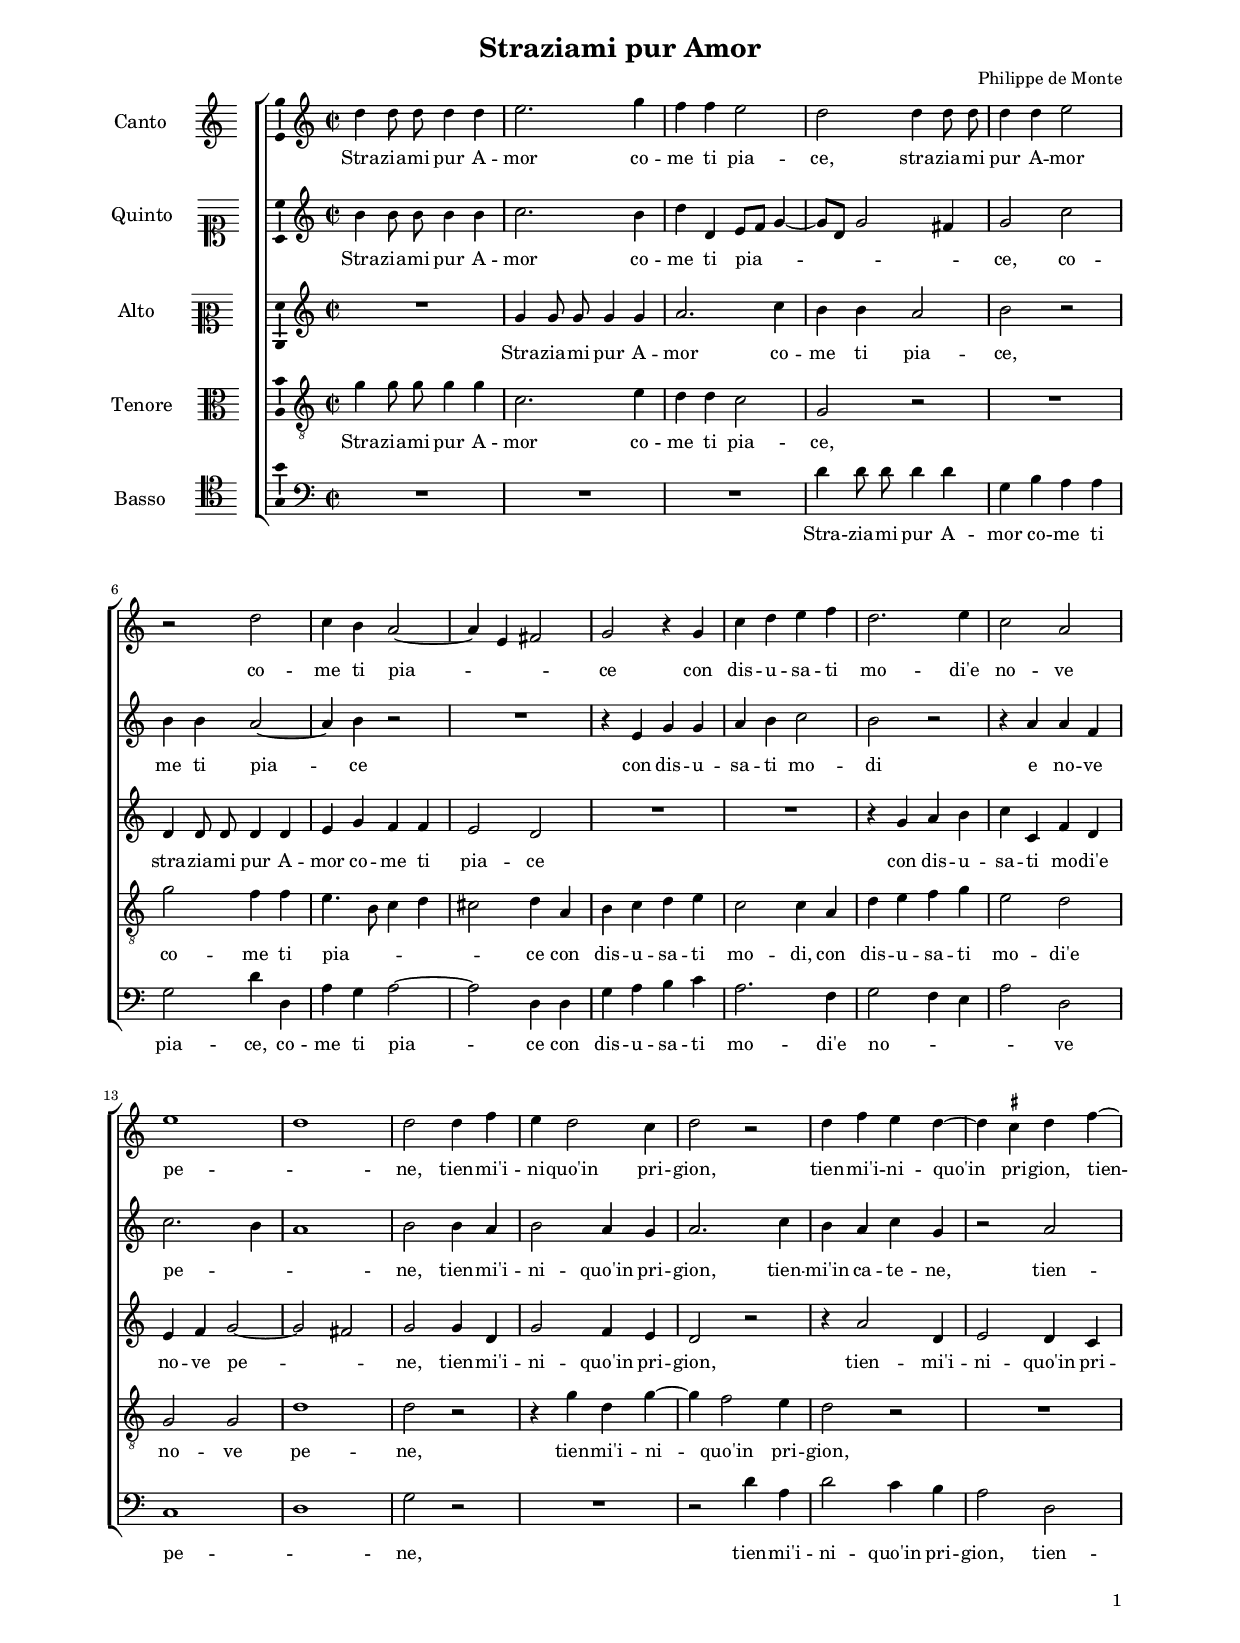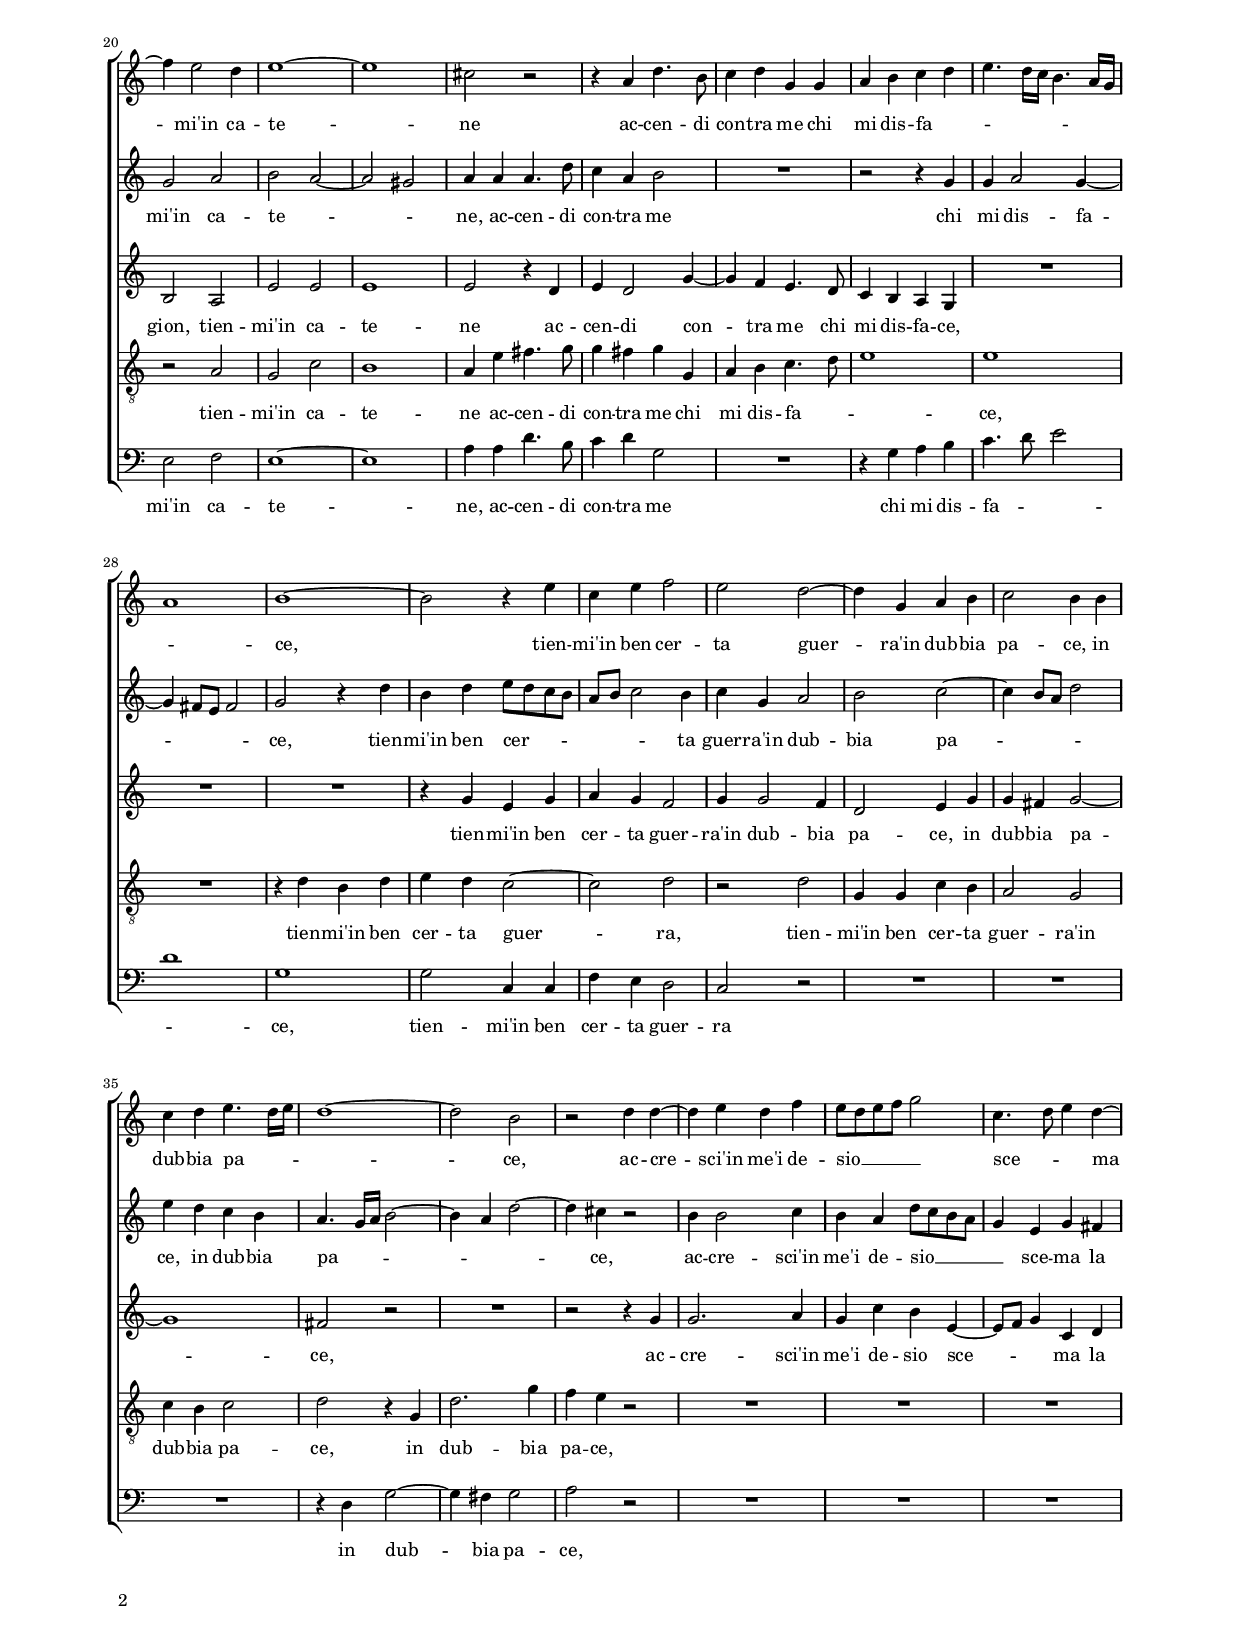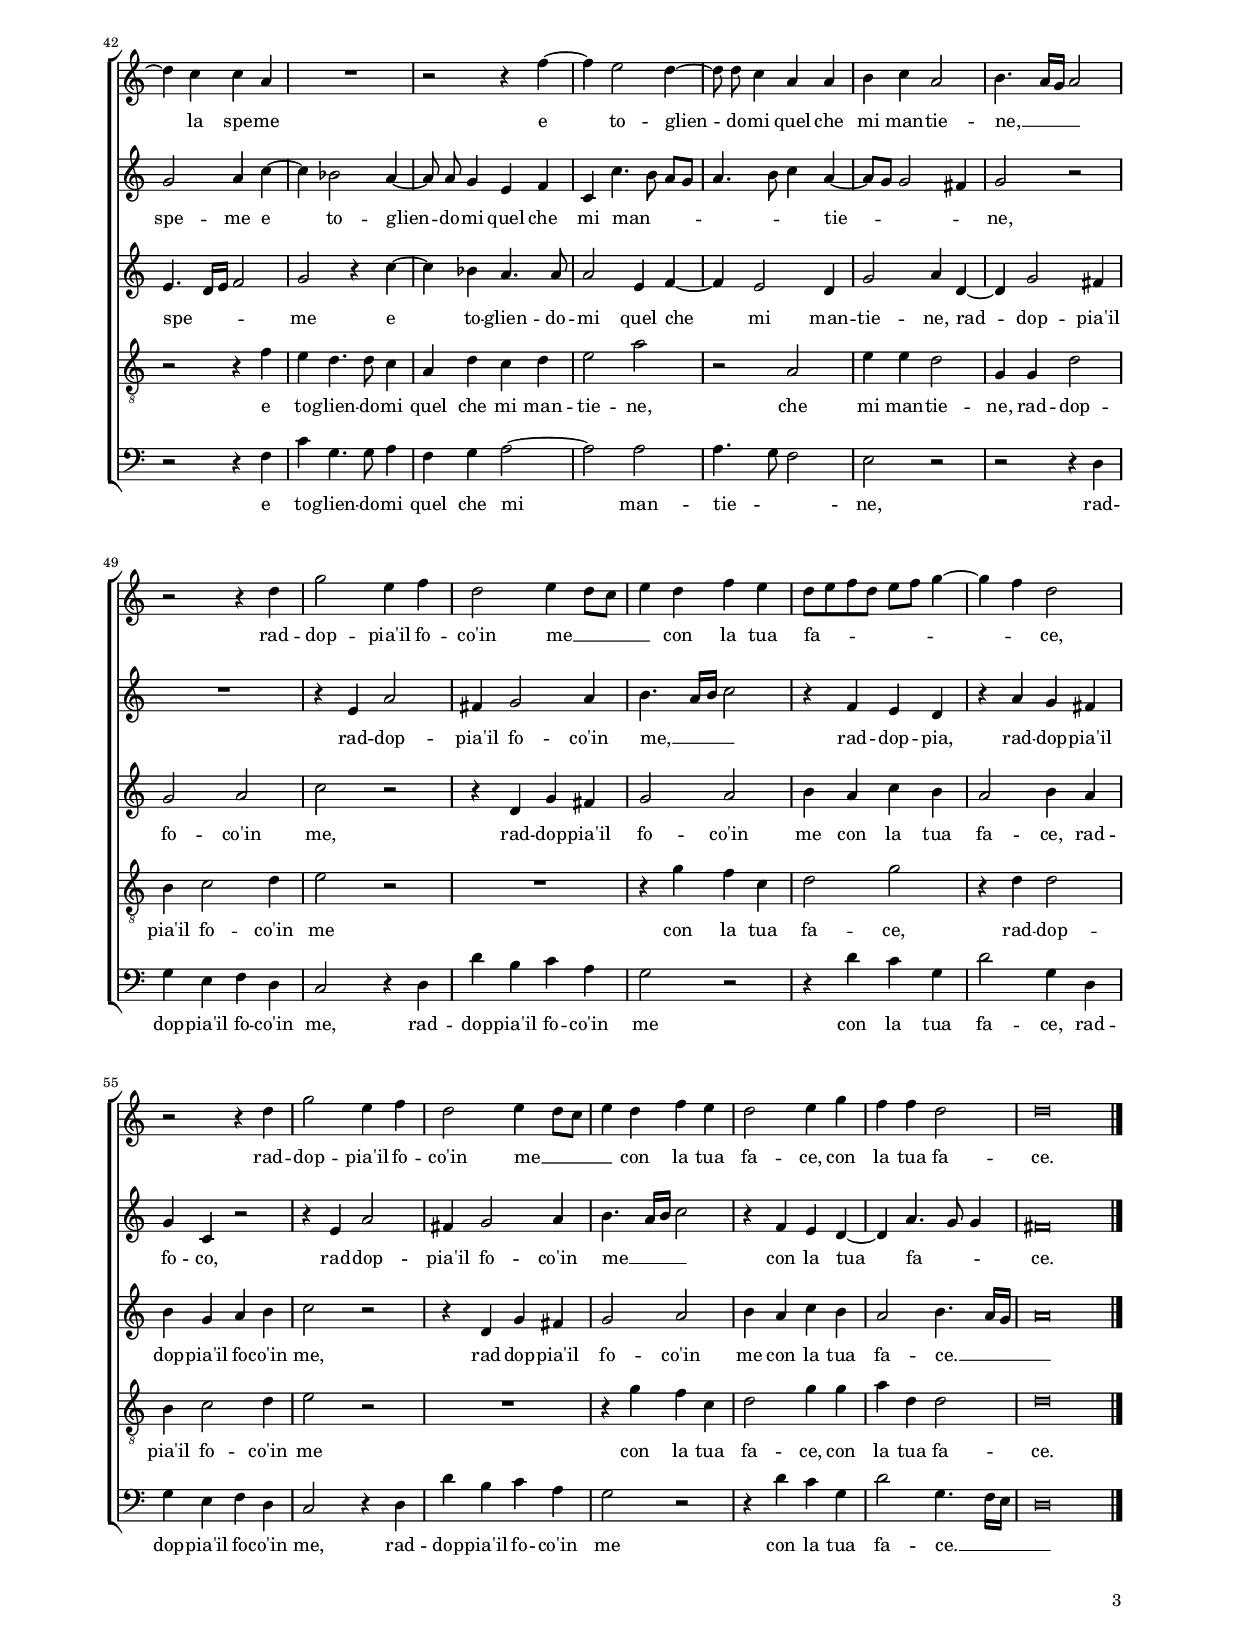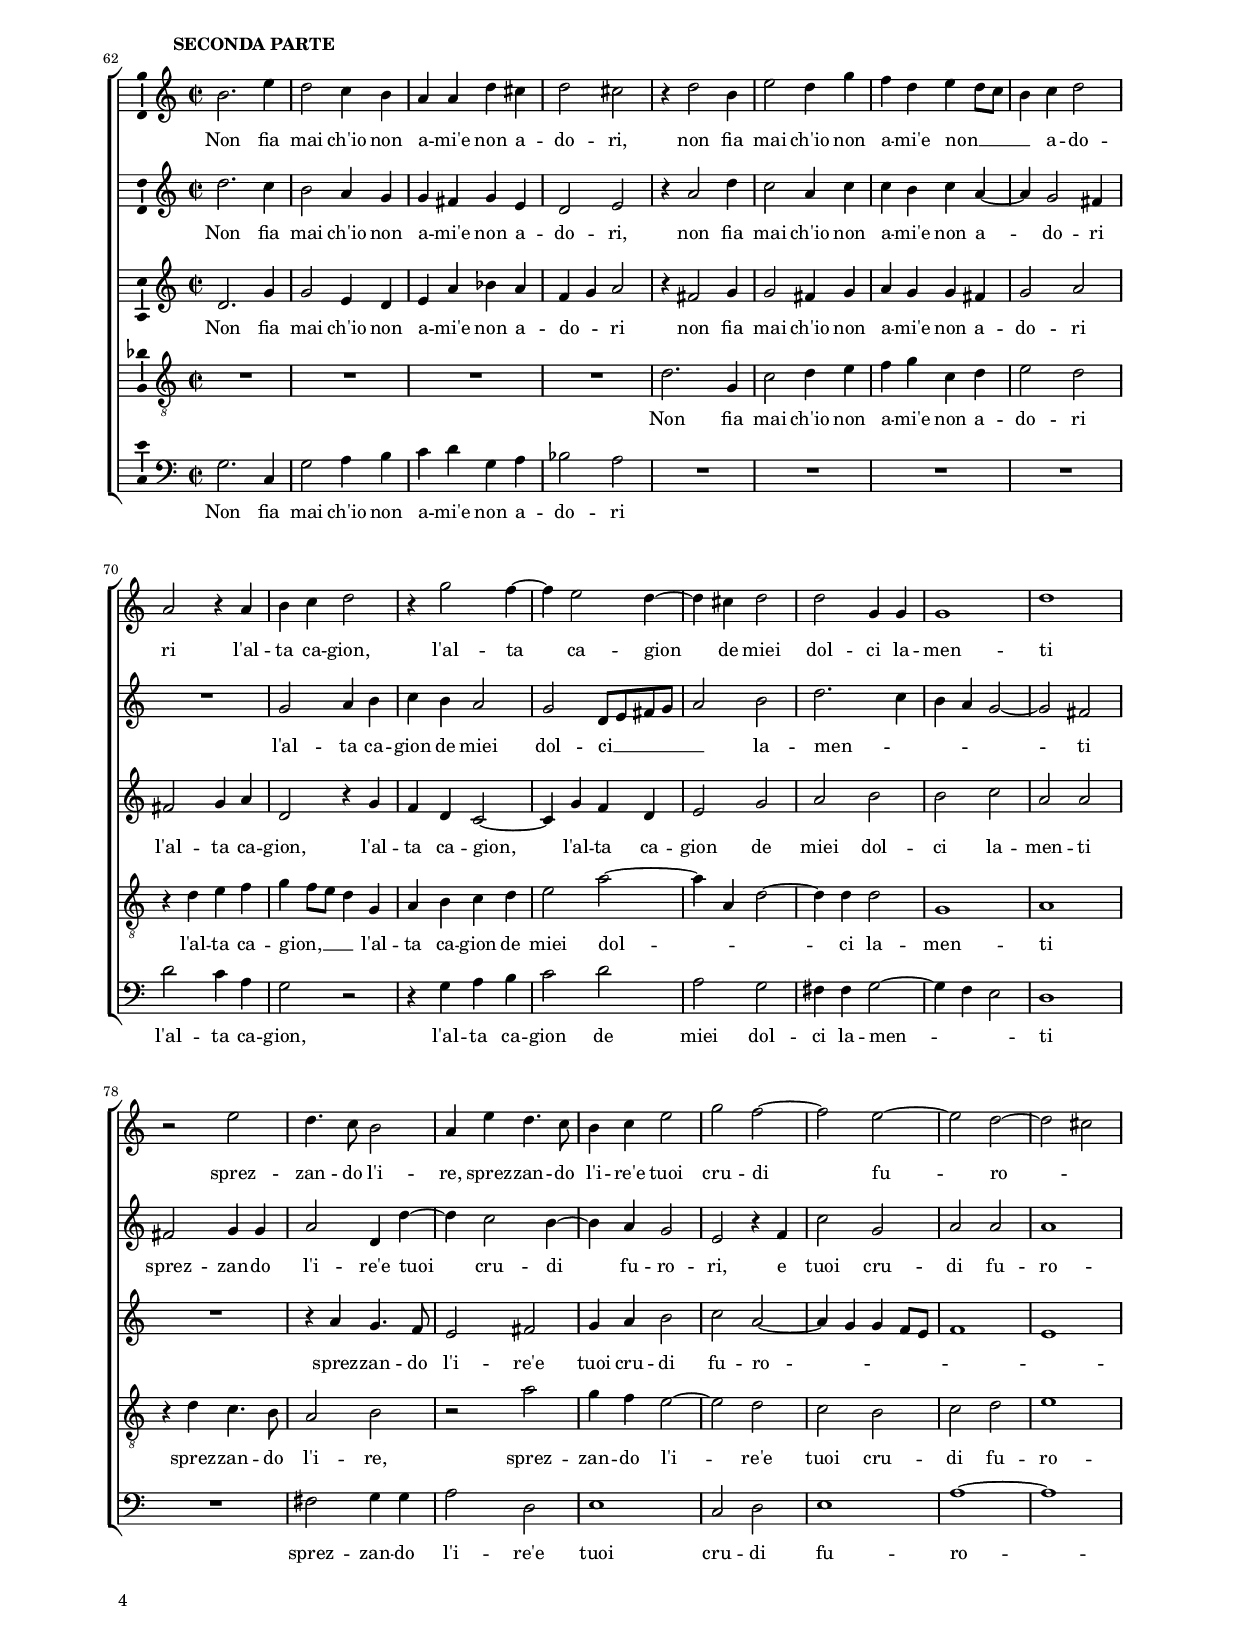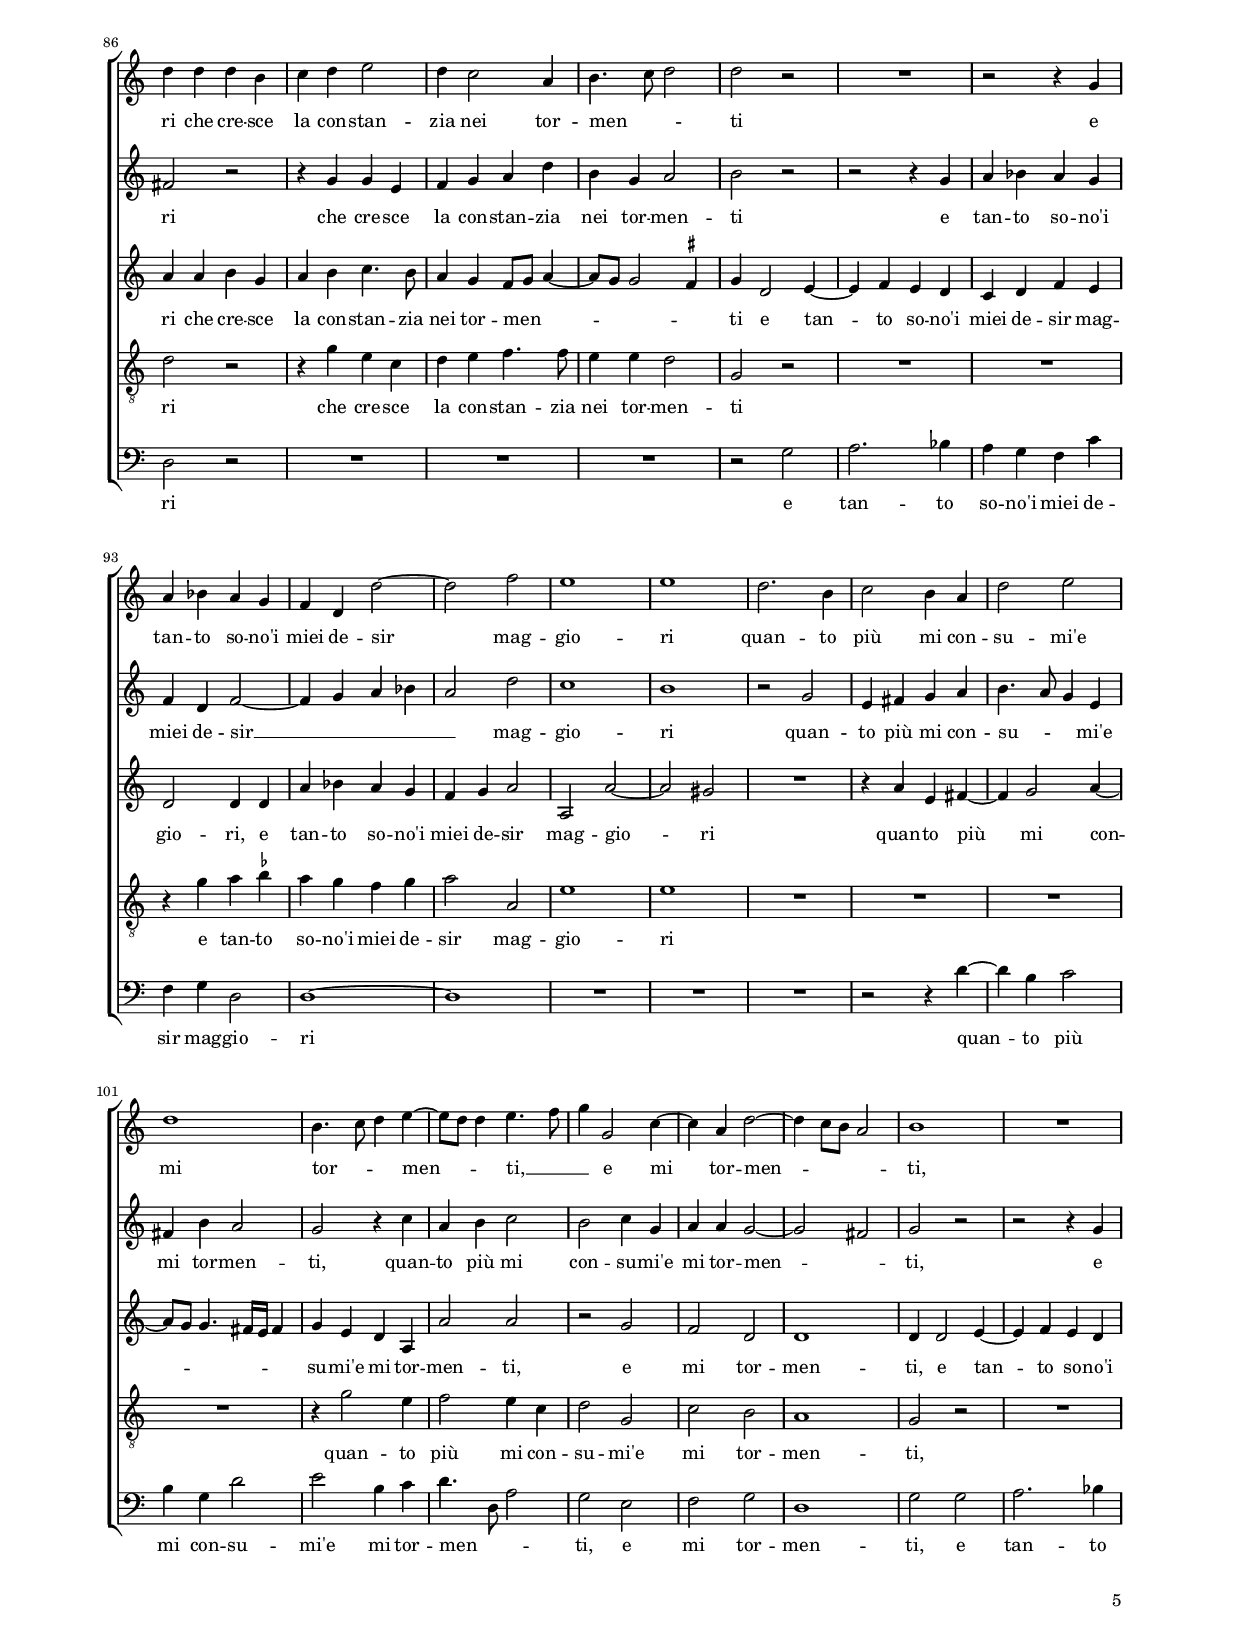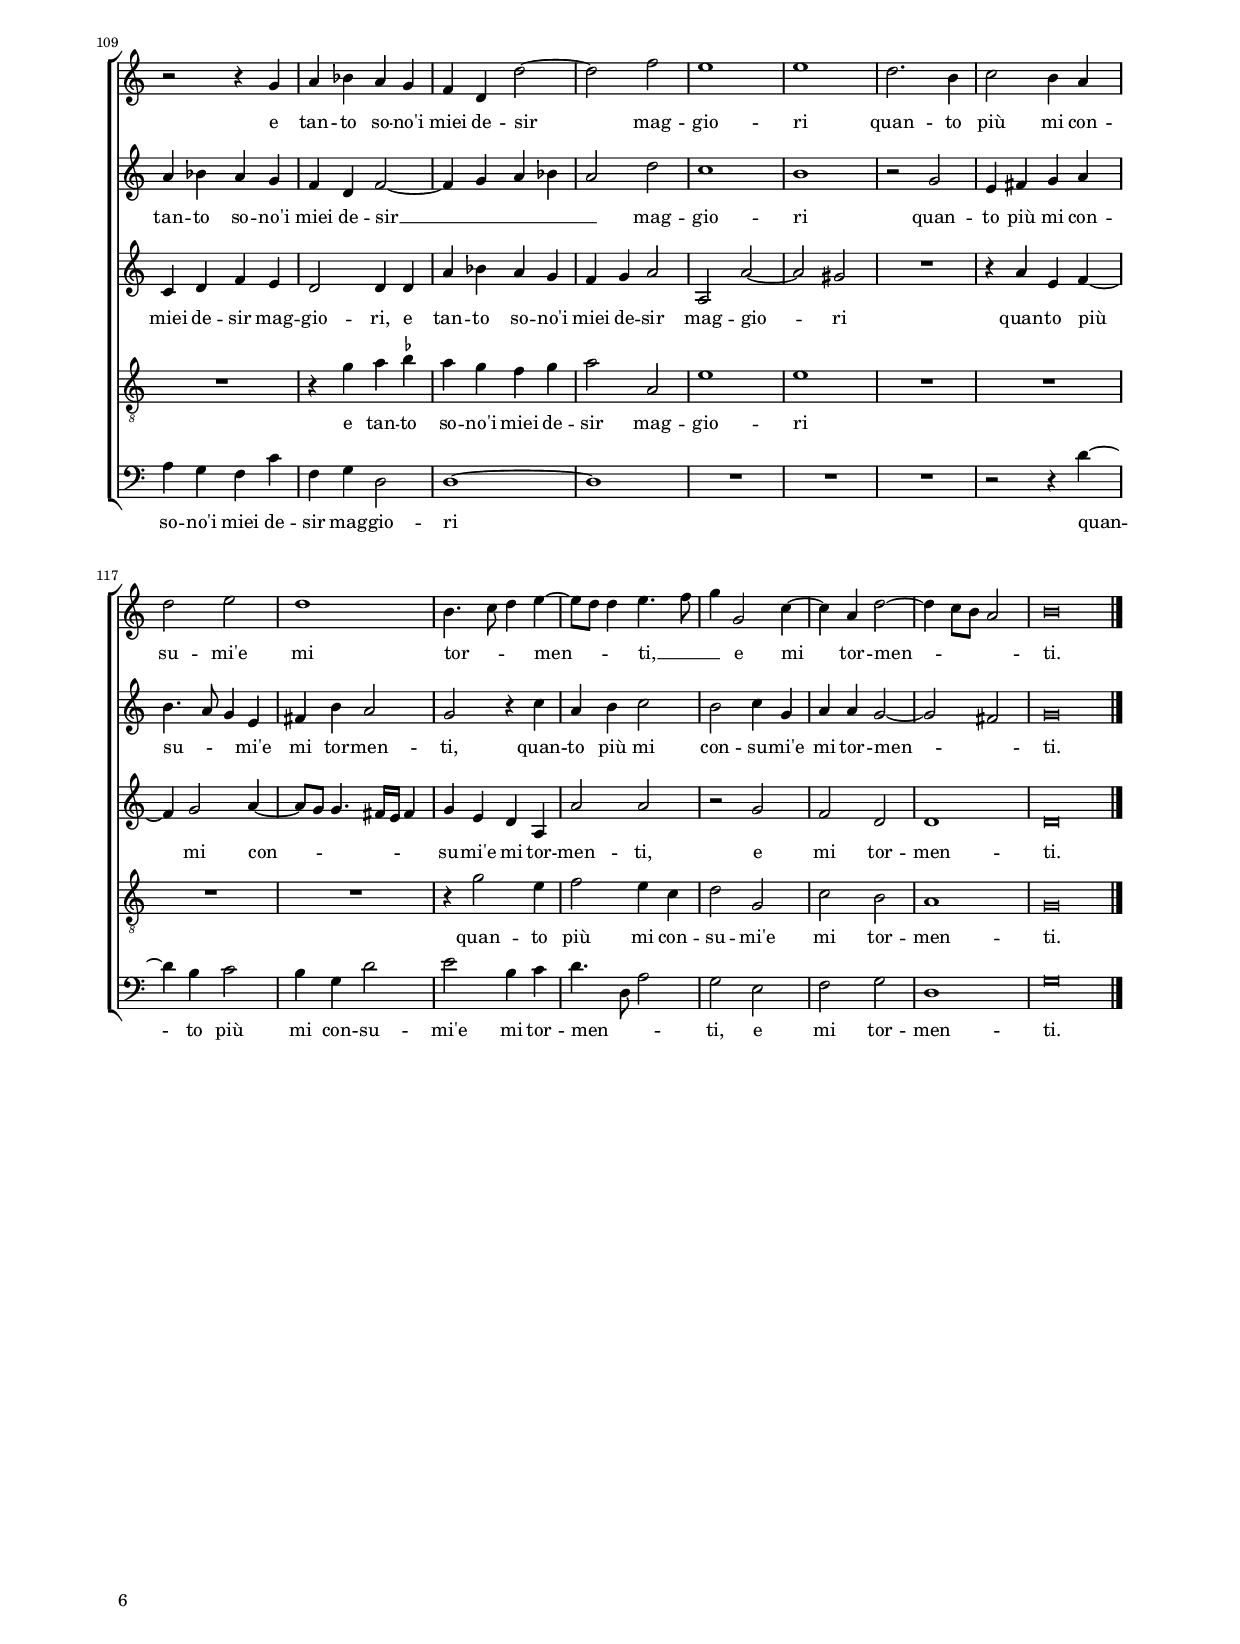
\header
{
	title="Straziami pur Amor"
	composer="Philippe de Monte"
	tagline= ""
}

\version "2.24.4"
\language deutsch
#(set-global-staff-size 15)
% #(set-default-paper-size "letter")
#(ly:set-option 'point-and-click #f)


	
	ficta = { \once \set suggestAccidentals = ##t }
	
	forget = #(define-music-function (music) (ly:music?) #{
		\accidentalStyle forget
		$music
		\accidentalStyle default
		#})
	
	ki = \autoBeamOff
	be = \autoBeamOn


\paper
	{
	top-margin = 1.8 \cm
	bottom-margin = 1.2 \cm
	left-margin = 2 \cm
	right-margin = 2 \cm
	ragged-bottom = ##f
	ragged-last-bottom = ##t
	print-page-number = ##f
	score-system-spacing = #'((basic-distance . 16) (minimum-distance . 14) (padding . 5) (strechability . 150))
	system-system-spacing = #'((basic-distance . 16) (minimum-distance . 14) (padding . 5) (strechability . 150))
	oddFooterMarkup=\markup   \fill-line { "" \fromproperty #'page:page-number-string }
	evenFooterMarkup=\markup  \fill-line { \fromproperty #'page:page-number-string "" }
	last-bottom-spacing = #'((basic-distance . 12) (minimum-distance . 7) (padding . 4))
%	systems-per-page = 3
	page-count = 6
%	min-systems-per-page = 3
	}

global = {
	\key c \major
	\time 2/2
	\set Score.tempoHideNote = ##t
	\tempo 4 = 110
	\skip 1*60
	\set Score.measureLength = #(ly:make-moment 2/1)
	\skip 1*2 \bar "|." \pageBreak
	}
	

incipitcantus = \markup { \score {
	{
	\set Staff.instrumentName = \markup { \fontsize #1 "Canto" }
	\key c \major
	\clef violin
	s4 \bar ""
	}
	\layout  {
	raggedright = ##t
	indent = 1.8 \cm
	line-width = 2.5 \cm
	\context { \Staff \remove Time_signature_engraver }
	\override Staff.Clef.Y-extent = #'(0 . 0)
	}} \hspace #1 }


incipitquintus = \markup { \score {
	{
	\set Staff.instrumentName = \markup { \fontsize #1 "Quinto" }
	\key c \major
	\clef soprano
	s4 \bar ""
	}
	\layout  {
	raggedright = ##t
	indent = 1.8 \cm
	line-width = 2.5 \cm
	\context { \Staff \remove Time_signature_engraver }
	\override Staff.Clef.Y-extent = #'(0 . 0)
	}} \hspace #1 }	  


incipitaltus = \markup { \score {
	{
	\set Staff.instrumentName = \markup { \fontsize #1 "Alto" }
	\key c \major
	\clef mezzosoprano
	s4 \bar ""
	}
	\layout  {
	raggedright = ##t
	indent = 1.8 \cm
	line-width = 2.5 \cm
	\context { \Staff \remove Time_signature_engraver }
	\override Staff.Clef.Y-extent = #'(0 . 0)
	}} \hspace #1 }


incipittenor = \markup { \score {
	{
	\set Staff.instrumentName = \markup { \fontsize #1 "Tenore" }
	\key c \major
	\clef alto
	s4 \bar ""
	}
	\layout  {
	raggedright = ##t
	indent = 1.8 \cm
	line-width = 2.5 \cm
	\context { \Staff \remove Time_signature_engraver }
	\override Staff.Clef.Y-extent = #'(0 . 0)
	}} \hspace #1 }
	  
	  
incipitbassus = \markup { \score {
	{
	\set Staff.instrumentName = \markup { \fontsize #1 "Basso" }
	\key c \major
	\clef tenor
	s4 \bar ""
	}
	\layout  {
	raggedright = ##t
	indent = 1.8 \cm
	line-width = 2.5 \cm
	\context { \Staff \remove Time_signature_engraver }
	\override Staff.Clef.Y-extent = #'(0 . 0)
	}} \hspace #1 }


cantus =  \relative c''
	{
	d4 \ki d8 d \be d4 d
	e2. g4
	f4 f e2
	d2 d4 \ki d8 d \be
%5
	d4 d e2 |
	r2 d
	c4 h a2~
	a4 e fis2
	g2 r4 g
%10
	c4 d e f |
	d2. e4
	c2 a
	e'1
	d1
%15
	d2 d4 f |
	e4 d2 c4
	d2 r
	d4 f4 e d~
	d4 \ficta cis d f~
%20
	f4 e2 d4 |
	e1~
	e1
	cis2 r
	r4 a d4. h8
%25
	c4 d g, g |
	a4 h c d
	e4. d16 c h4. a16 g
	a1
	h1~
%30
	h2 r4 e |
	c4 e f2
	e2 d~
	d4 g, a h
	c2 h4 h
%35
	c4 d e4. d16 e |
	d1~
	d2 h
	r2 d4 d~
	d4 e d f
%40
	e8 d e f g2 |
	c,4. d8 e4 d~
	d4 c c a
	R1
	r2 r4 f'~
%45
	f4 e2 d4~ |
	\ki d8 d \be c4 a a
	h4 c a2
	h4. a16 g a2
	r2 r4 d
%50
	g2 e4 f |
	d2 e4 d8 c
	e4 d f e
	d8 e f d e f g4~
	g4 f d2
%55
	r2 r4 d |
	g2 e4 f
	d2 e4 d8 c
	e4 d f e
	d2 e4 g
%60
	f4 f d2 |
	d\breve |
	}


quintus =  \relative c''
	{
	h4 \ki h8 h \be h4 h
	c2. h4
	d4 d, e8 f g4~
	g8 d g2 fis4
%5
	g2 c |
	h4 h a2~
	a4 h r2
	R1
	r4 e, g g
%10
	a4 h c2 |
	h2 r
	r4 a a f
	c'2. h4
	a1
%15
	h2 h4 a |
	h2 a4 g
	a2. c4
	h4 a c g
	r2 a
%20
	g2 a |
	h2 a~
	a2 gis
	a4 a a4. d8
	c4 a h2
%25
	R1 |
	r2 r4 g
	g4 a2 g4~
	g4 fis8 e fis2
	g2 r4 d'
%30
	h4 d e8 d c h |
	a8 h c2 h4
	c4 g a2
	h2 c~
	c4 h8 a d2
%35
	e4 d c h |
	a4. g16 a h2~
	h4 a d2~
	d4 cis r2
	h4 h2 c4
%40
	h4 a4 d8 c h a |
	g4 e4 g fis
	g2 a4 c~
	c4 b2 a4~
	\ki a8 a \be g4 e f
%45
	c4 c'4. h8 a8[ g] |
	a4. h8 c4 a~
	a8 g g2 fis4
	g2 r
	R1
%50
	r4 e a2 |
	fis4 g2 a4
	h4. a16 h c2
	r4 f, e d
	r4 a' g fis
%55
	g4 c, r2 |
	r4 e a2
	fis4 g2 a4
	h4. a16 h c2
	r4 f, e d~
%60
	d4 a'4. g8 g4 |
	fis\breve |
	}


altus =  \relative c'
	{
	R1
	g'4 \ki g8 g \be g4 g
	a2. c4
	h4 h a2
%5
	h2 r |
	d,4 \ki d8 d \be d4 d
	e4 g f f
	e2 d
	R1
%10
	R1 |
	r4 g a h
	c4 c, f d
	e4 f g2~
	g2 fis
%15
	g2 g4 d |
	g2 f4 e
	d2 r
	r4 a'2 d,4
	e2 d4 c
%20
	h2 a |
	e'2 e
	e1
	e2 r4 d
	e4 d2 g4~
%25
	g4 f e4. d8 |
	c4 h a g
	R1
	R1
	R1
%30
	r4 g' e g |
	a4 g f2
	g4 g2 f4
	d2 e4 g
	g4 fis g2~
%35
	g1 |
	fis2 r
	R1
	r2 r4 g
	g2. a4
%40
	g4 c h e,~ |
	e8 f g4 c, d
	e4. d16 e f2
	g2 r4 c~
	c4 b a4. a8
%45
	a2 e4 f~ |
	f4 e2 d4
	g2 a4 d,~
	d4 g2 fis4
	g2 a
%50
	c2 r |
	r4 d, g fis
	g2 a
	h4 a c h
	a2 h4 a
%55
	h4 g a h |
	c2 r
	r4 d, g fis
	g2 a
	h4 a c h
%60
	a2 h4. a16 g |
	a\breve | 
	}


tenor  =  \relative c'
	{
	g'4 \ki g8 g \be g4 g
	c,2. e4
	d4 d c2
	g2 r
%5
	R1 |
	g'2 f4 f
	e4. h8 c4 d
	cis2 d4 a
	h4 c d e
%10
	c2 c4 a |
	d4 e f g
	e2 d
	g,2 g
	d'1
%15
	d2 r |
	r4 g d g~
	g4 f2 e4
	d2 r
	R1
%20
	r2 a |
	g2 c
	h1
	a4 e' fis4. g8
	g4 fis g g,
%25
	a4 h c4. d8 |
	e1
	e1
	R1
	r4 d h d
%30
	e4 d c2~ |
	c2 d
	r2 d
	g,4 g c h
	a2 g
%35
	c4 h c2 |
	d2 r4 g,
	d'2. g4
	f4 e r2
	R1
%40
	R1 |
	R1
	r2 r4 f
	e4 d4. d8 c4
	a4 d c d
%45
	e2 a |
	r2 a,
	e'4 e d2
	g,4 g d'2
	h4 c2 d4
%50
	e2 r |
	R1
	r4 g f c
	d2 g
	r4 d d2
%55
	h4 c2 d4 |
	e2 r
	R1
	r4 g f c
	d2 g4 g
%60
	a4 d, d2 |
	d\breve |
	}


bassus  =  \relative c
	{
	R1
	R1
	R1
	d'4 \ki d8 d \be d4 d
%5
	g,4 h a a |
	g2 d'4 d,
	a'4 g a2~
	a2 d,4 d
	g4 a h c
%10
	a2. f4 |
	g2 f4 e
	a2 d,
	c1 
	d1
%15
	g2 r
	R1 |
	r2 d'4 a
	d2 c4 h
	a2 d,
%20
	e2 f
	e1~ |
	e1
	a4 a d4. h8
	c4 d g,2
%25
	R1
	r4 g a h |
	c4. d8 e2
	d1
	g,1
%30
	g2 c,4 c
	f4 e d2 |
	c2 r
	R1
	R1
%35
	R1
	r4 d g2~ |
	g4 fis g2
	a2 r
	R1
%40
	R1
	R1 |
	r2 r4 f
	c'4 g4. g8 a4
	f4 g a2~
%45
	a2 a
	a4. g8 f2 |
	e2 r
	r2 r4 d
	g4 e f d
%50
	c2 r4 d
	d'4 h c a |
	g2 r
	r4 d' c g
	d'2 g,4 d
%55
	g4 e f d
	c2 r4 d |
	d'4 h c a
	g2 r
	r4 d' c g
%60
	d'2 g,4. f16 e
	d\breve |
	}


lyricscantus = \lyricmode {
	Stra -- zia -- mi pur A -- mor co -- me ti pia -- ce,
	stra -- zia -- mi pur A -- mor co -- me ti pia -- _ _ ce
	con dis -- u -- sa -- ti mo -- di'e no -- ve pe -- _ ne,
	tien -- mi'i -- ni -- quo'in pri -- gion,
	tien -- mi'i -- ni -- quo'in pri -- gion,
	tien -- mi'in ca -- te -- ne
	ac -- cen -- di con -- tra me chi mi dis -- fa -- _ _ _ _ _ _ _ _ ce,
	tien -- mi'in ben cer -- ta guer -- ra'in dub -- bia pa -- ce,
	in dub -- bia pa -- _ _ _ ce,
	ac -- cre -- sci'in me'i de -- sio __ _ _ _ _ sce -- _ _ ma la spe -- me
	e to -- glien -- do -- mi quel che mi man -- tie -- ne, __ _ _ _
	rad -- dop -- pia'il fo -- co'in me __ _ _ _ con la tua fa -- _ _ _ _ _ _ _ ce,
	rad -- dop -- pia'il fo -- co'in me __ _ _ _ con la tua fa -- ce,
	con la tua fa -- ce.
	}


lyricsquintus = \lyricmode {
	Stra -- zia -- mi pur A -- mor co -- me ti pia -- _ _ _ _ _ ce,
	co -- me ti pia -- ce
	con dis -- u -- sa -- ti mo -- di e no -- ve pe -- _ _ ne,
	tien -- mi'i -- ni -- quo'in pri -- gion,
	tien -- mi'in ca -- te -- ne,
	tien -- mi'in ca -- te -- _ _ ne,
	ac -- cen -- di con -- tra me chi mi dis -- fa -- _ _ _ ce,
	tien -- mi'in ben cer -- _ _ _ _ _ _ ta guer -- ra'in dub -- bia pa -- _ _ _ ce,
	in dub -- bia pa -- _ _ _ _ _ ce,
	ac -- cre -- sci'in me'i de -- sio __ _ _ _ _ sce -- ma la spe -- me
	e to -- glien -- do -- mi quel che mi man -- _ _ _ _ _ _ tie -- _ _ _ ne,
	rad -- dop -- pia'il fo -- co'in me, __ _ _ _
	rad -- dop -- pia,
	rad -- dop -- pia'il fo -- co,
	rad -- dop -- pia'il fo -- co'in me __ _ _ _ con la tua fa -- _ _ ce.
	}


lyricsaltus = \lyricmode {
	Stra -- zia -- mi pur A -- mor co -- me ti pia -- ce,
	stra -- zia -- mi pur A -- mor co -- me ti pia -- ce
	con dis -- u -- sa -- ti mo -- di'e no -- ve pe -- _ ne,
	tien -- mi'i -- ni -- quo'in pri -- gion,
	tien -- mi'i -- ni -- quo'in pri -- gion,
	tien -- mi'in ca -- te -- ne
	ac -- cen -- di con -- tra me chi mi dis -- fa -- ce,
	tien -- mi'in ben cer -- ta guer -- ra'in dub -- bia pa -- ce,
	in dub -- bia pa -- ce,
	ac -- cre -- sci'in me'i de -- sio sce -- _ _ ma la spe -- _ _ _ me
	e to -- glien -- do -- mi quel che mi man -- tie -- ne,
	rad -- dop -- pia'il fo -- co'in me,
	rad -- dop -- pia'il fo -- co'in me con la tua fa -- ce,
	rad -- dop -- pia'il fo -- co'in me,
	rad -- dop -- pia'il fo -- co'in me con la tua fa -- ce. __ _ _ _
	}


lyricstenor = \lyricmode {
	Stra -- zia -- mi pur A -- mor co -- me ti pia -- ce,
	co -- me ti pia -- _ _ _ _ ce
	con dis -- u -- sa -- ti mo -- di,
	con dis -- u -- sa -- ti mo -- di'e no -- ve pe -- ne,
	tien -- mi'i -- ni -- quo'in pri -- gion,
	tien -- mi'in ca -- te -- ne
	ac -- cen -- di con -- tra me chi mi dis -- fa -- _ _ ce,
	tien -- mi'in ben cer -- ta guer -- ra,
	tien -- mi'in ben cer -- ta guer -- ra'in dub -- bia pa -- ce,
	in dub -- bia pa -- ce,
	e to -- glien -- do -- mi quel che mi man -- tie -- ne,
	che mi man -- tie -- ne,
	rad -- dop -- pia'il fo -- co'in me con la tua fa -- ce,
	rad -- dop -- pia'il fo -- co'in me con la tua fa -- ce,
	con la tua fa -- ce.
	}


lyricsbassus = \lyricmode {
	Stra -- zia -- mi pur A -- mor co -- me ti pia -- ce,
	co -- me ti pia -- ce
	con dis -- u -- sa -- ti mo -- di'e no -- _ _ _ ve pe -- _ ne,
	tien -- mi'i -- ni -- quo'in pri -- gion,
	tien -- mi'in ca -- te -- ne,
	ac -- cen -- di con -- tra me chi mi dis -- fa -- _ _ _ ce,
	tien -- mi'in ben cer -- ta guer -- ra in dub -- bia pa -- ce,
	e to -- glien -- do -- mi quel che mi man -- tie -- _ _ ne,
	rad -- dop -- pia'il fo -- co'in me,
	rad -- dop -- pia'il fo -- co'in me con la tua fa -- ce,
	rad -- dop -- pia'il fo -- co'in me,
	rad -- dop -- pia'il fo -- co'in me con la tua fa -- ce. __ _ _ _
	}


\score
{  
	\transpose c c {
	\new ChoirStaff \with { \override StaffGrouper.staff-staff-spacing.basic-distance = #12 }
	<<

	\new Staff << \global
	\new Voice="v1" {
		\set Staff.instrumentName=\incipitcantus
		\set Staff.midiInstrument = "reed organ"
		\clef violin
		\cantus }
	\new Lyrics \lyricsto "v1" {\lyricscantus }
	>>


	\new Staff << \global
	\new Voice="v5" {
		\set Staff.instrumentName=\incipitquintus
		\set Staff.midiInstrument = "reed organ"
		\clef violin
		\quintus}
	\new Lyrics \lyricsto "v5" {\lyricsquintus }
	>>


	\new Staff << \global
	\new Voice="v2" {
		\set Staff.instrumentName=\incipitaltus
		\set Staff.midiInstrument = "reed organ"
		\clef violin % "G_8"
		\altus}
	\new Lyrics \lyricsto "v2" {\lyricsaltus }
	>>


	\new Staff << \global
	\new Voice="v3" {
		\set Staff.instrumentName=\incipittenor
		\set Staff.midiInstrument = "reed organ"
		\clef "G_8"
		\tenor }
	\new Lyrics \lyricsto "v3" {\lyricstenor }
	>>


	\new Staff << \global
	\new Voice="v4" {
		\set Staff.instrumentName=\incipitbassus
		\set Staff.midiInstrument = "reed organ"
		\clef bass
		\bassus }
	\new Lyrics \lyricsto "v4" {\lyricsbassus}
	>>

	>>
	} % transpose

	\layout
	{
	indent = 2.5 \cm
	\context { \Staff \override TimeSignature.break-visibility = #end-of-line-invisible }
	\context { \Lyrics \override VerticalAxisGroup.nonstaff-relatedstaff-spacing.padding = #1.4 }
%	\context { \Lyrics \override LyricText.font-size = #1 }
	\context { \Staff \consists Ambitus_engraver }
	\context { \Score \override BarNumber.padding = #2 }
	\context { \Voice \override NoteHead.style = #'baroque }
	}


\midi
	{
	}

}

%%%%%%%%%%%%%%%%%%%%  SECONDA PARTE %%%%%%%%%%%%%%%%%%%%


global = {
	\key c \major
	\time 2/2
	\set Score.tempoHideNote = ##t
	\tempo 4 = 110
	\set Score.currentBarNumber = #62
	\skip 1*62
	\set Score.measureLength = #(ly:make-moment 2/1)
	\skip 1*2 \bar "|."
	}


cantus  =  \relative c''
	{
	h2. e4
	d2 c4 h
	a4 a d cis
	d2 cis
%5
	r4 d2 h4 |
	e2 d4 g
	f4 d e d8 c
	h4 c d2
	a2 r4 a
%10
	h4 c d2 |
	r4 g2 f4~
	f4 e2 d4~
	d4 cis d2
	d2 g,4 g
%15
	g1 |
	d'1
	r2 e
	d4. c8 h2
	a4 e' d4. c8
%20
	h4 c e2 |
	g2 f~
	f2 e~
	e2 d~
	d2 cis
%25
	d4 d d h |
	c4 d e2
	d4 c2 a4
	h4. c8 d2
	d2 r
%30
	R1 |
	r2 r4 g,
	a4 b a g
	f4 d d'2~
	d2 f
%35
	e1 |
	e1
	d2. h4
	c2 h4 a
	d2 e
%40
	d1 |
	h4. c8 d4 e~
	e8 d d4 e4. f8
	g4 g,2 c4~
	c4 a d2~
%45
	d4 c8 h a2 |
	h1
	R1
	r2 r4 g
	a4 b a g
%50
	f4 d d'2~ |
	d2 f
	e1
	e1
	d2. h4
%55
	c2 h4 a |
	d2 e
	d1
	h4. c8 d4 e~
	e8 d d4 e4. f8
%60
	g4 g,2 c4~ |
	c4 a d2~
	d4 c8 h a2
	h\breve |
	}


quintus  =  \relative c''
	{
	d2. c4
	h2 a4 g
	g4 fis g e
	d2 e
%5
	r4 a2 d4 |
	c2 a4 c
	c4 h c a~
	a4 g2 fis4
	R1
%10
	g2 a4 h |
	c4 h a2
	g2 d8 e fis g
	a2 h
	d2. c4
%15
	h4 a g2~ |
	g2 fis
	fis2 g4 g
	a2 d,4 d'~
	d4 c2 h4~
%20
	h4 a g2 |
	e2 r4 f
	c'2 g
	a2 a
	a1
%25
	fis2 r |
	r4 g g e
	f4 g a d
	h4 g a2
	h2 r
%30
	r2 r4 g |
	a4 b a g
	f4 d f2~
	f4 g a b
	a2 d
%35
	c1 |
	h1
	r2 g
	e4 fis g a
	h4. a8 g4 e
%40
	fis4 h a2 |
	g2 r4 c
	a4 h c2
	h2 c4 g
	a4 a g2~
%45
	g2 fis |
	g2 r
	r2 r4 g
	a4 b a g
	f4 d f2~
%50
	f4 g a b |
	a2 d
	c1
	h1
	r2 g
%55
	e4 fis g a |
	h4. a8 g4 e
	fis4 h a2
	g2 r4 c
	a4 h c2
%60
	h2 c4 g |
	a4 a g2~
	g2 fis
	g\breve |
	}

	
altus =  \relative c'
	{
	d2. g4
	g2 e4 d
	e4 a b a
	f4 g a2
%5
	r4 fis2 g4 |
	g2 fis4 g
	a4 g g fis
	g2 a
	fis2 g4 a
%10
	d,2 r4 g |
	f4 d c2~
	c4 g' f d
	e2 g
	a2 h
%15
	h2 c |
	a2 a
	R1
	r4 a g4. f8
	e2 fis
%20
	g4 a h2 |
	c2 a~
	a4 g g f8 e
	f1
	e1
%25
	a4 a h g |
	a4 h c4. h8
	a4 g f8 g a4~
	a8 g g2 \ficta fis4
	g4 d2 e4~
%30
	e4 f e d |
	c4 d f e
	d2 d4 d
	a'4 b a g
	f4 g a2
%35
	a,2 a'~ |
	a2 gis
	R1
	r4 a e fis~
	fis4 g2 a4~
%40
	a8 g g4. fis16 e fis4 |
	g4 e d a
	a'2 a
	r2 g
	f2 d
%45
	d1 |
	d4 d2 e4~
	e4 f e d
	c4 d f e
	d2 d4 d
%50
	a'4 b a g |
	f4 g a2
	a,2 a'~
	a2 gis
	R1
%55
	r4 a e f~ |
	f4 g2 a4~
	a8 g g4. fis16 e fis4
	g4 e d a
	a'2 a
%60
	r2 g |
	f2 d
	d1
	d\breve |
	}


tenor  =  \relative c'
	{
	R1
	R1
	R1
	R1
%5
	d2. g,4 |
	c2 d4 e
	f4 g c, d
	e2 d
	r4 d e f
%10
	g4 f8 e d4 g, |
	a4 h c d
	e2 a~
	a4 a, d2~
	d4 d d2
%15
	g,1 a |
	r4 d c4. h8
	a2 h
	r2 a'
	g4 f e2~
%20
	e2 d |
	c2 h
	c2 d
	e1
	d2 r
%25
	r4 g e c |
	d4 e f4. f8
	e4 e d2
	g,2 r
	R1
%30
	R1 |
	r4 g' a \ficta b
	a4 g f g
	a2 a,
	e'1
%35
	e1 |
	R1
	R1
	R1
	R1
%40
	r4 g2 e4 |
	f2 e4 c
	d2 g,
	c2 h
	a1
%45
	g2 r |
	R1
	R1
	r4 g' a \ficta b
	a4 g f g
%50
	a2 a, |
	e'1
	e1
	R1
	R1
%55
	R1 |
	R1
	r4 g2 e4
	f2 e4 c
	d2 g,
%60
	c2 h |
	a1
	g\breve |
		 
	}


bassus  =  \relative c
	{
	g'2. c,4
	g'2 a4 h
	c4 d g, a
	b2 a
%5
	R1 |
	R1
	R1
	R1
	d2 c4 a
%10
	g2 r |
	r4 g a h
	c2 d
	a2 g
	fis4 fis g2~
%15
	g4 f e2 |
	d1
	R1
	fis2 g4 g
	a2 d,
%20
	e1 |
	c2 d
	e1
	a1~
	a1
%25
	d,2 r |
	R1
	R1
	R1
	r2 g
%30
	a2. b4 |
	a4 g f c'
	f,4 g d2
	d1~
	d1
%35
	R1 |
	R1
	R1
	r2 r4 d'~
	d4 h c2
%40
	h4 g d'2 |
	e2 h4 c
	d4. d,8 a'2
	g2 e
	f2 g
%45
	d1 |
	g2 g
	a2. b4
	a4 g f c'
	f,4 g d2
%50
	d1~ |
	d1
	R1
	R1
	R1
%55
	r2 r4 d'~ |
	d4 h c2
	h4 g d'2
	e2 h4 c
	d4. d,8 a'2
%60
	g2 e |
	f2 g
	d1
	g\breve |
	}


lyricscantus = \lyricmode {
	Non fia mai ch'io non a -- mi'e non a -- do -- ri,
	non fia mai ch'io non a -- mi'e non __ _ _ _ a -- do -- ri
	l'al -- ta ca -- gion,
	l'al -- ta ca -- gion de miei dol -- ci la -- men -- ti
	sprez -- zan -- do l'i -- re,
	sprez -- zan -- do l'i -- re'e tuoi cru -- di fu -- ro -- _ ri
	che cre -- sce la con -- stan -- zia nei tor -- men -- _ _ ti
	e tan -- to so -- no'i miei de -- sir mag -- gio -- ri
	quan -- to più mi con -- su -- mi'e mi tor -- _ _ men -- _ _ ti, __ _ _
	e mi tor -- men -- _ _ _ ti,
	e tan -- to so -- no'i miei de -- sir mag -- gio -- ri
	quan -- to più mi con -- su -- mi'e mi tor -- _ _ men -- _ _ ti, __ _ _
	e mi tor -- men -- _ _ _ ti.
	}


lyricsquintus = \lyricmode {
	Non fia mai ch'io non a -- mi'e non a -- do -- ri,
	non fia mai ch'io non a -- mi'e non a -- do -- ri
	l'al -- ta ca -- gion de miei dol -- ci __ _ _ _ _ la -- men -- _ _ _ _ ti
	sprez -- zan -- do l'i -- re'e tuoi cru -- di fu -- ro -- ri,
	e tuoi cru -- di fu -- ro -- ri
	che cre -- sce la con -- stan -- zia nei tor -- men -- ti
	e tan -- to so -- no'i miei de -- sir __ _ _ _ _ mag -- gio -- ri
	quan -- to più mi con -- su -- _ _ mi'e mi tor -- men -- ti,
	quan -- to più mi con -- su -- mi'e mi tor -- men -- _ ti,
	e tan -- to so -- no'i miei de -- sir __ _ _ _ _ mag -- gio -- ri
	quan -- to più mi con -- su -- _ _ mi'e mi tor -- men -- ti,
	quan -- to più mi con -- su -- mi'e mi tor -- men -- _ ti.
	}
	

lyricsaltus = \lyricmode {
	Non fia mai ch'io non a -- mi'e non a -- do -- _ ri
	non fia mai ch'io non a -- mi'e non a -- do -- ri
	l'al -- ta ca -- gion,
	l'al -- ta ca -- gion,
	l'al -- ta ca -- gion de miei dol -- ci la -- men -- ti
	sprez -- zan -- do l'i -- re'e tuoi cru -- di fu -- ro -- _ _ _ _ _ _ ri
	che cre -- sce la con -- stan -- zia nei tor -- men -- _ _ _ _ _ ti
	e tan -- to so -- no'i miei de -- sir mag -- gio -- ri,
	e tan -- to so -- no'i miei de -- sir mag -- gio -- ri
	quan -- to più mi con -- _ _ _ _ _ su -- mi'e mi tor -- men -- ti,
	e mi tor -- men -- ti,
	e tan -- to so -- no'i miei de -- sir mag -- gio -- ri,
	e tan -- to so -- no'i miei de -- sir mag -- gio -- ri
	quan -- to più mi con -- _ _ _ _ _ su -- mi'e mi tor -- men -- ti,
	e mi tor -- men -- ti.
	}


lyricstenor = \lyricmode {
	Non fia mai ch'io non a -- mi'e non a -- do -- ri
	l'al -- ta ca -- gion, __ _ _ _ 
	l'al -- ta ca -- gion de miei dol -- _ _ ci la -- men -- ti
	sprez -- zan -- do l'i -- re,
	sprez -- zan -- do l'i -- re'e tuoi cru -- di fu -- ro -- ri
	che cre -- sce la con -- stan -- zia nei tor -- men -- ti
	e tan -- to so -- no'i miei de -- sir mag -- gio -- ri
	quan -- to più mi con -- su -- mi'e mi tor -- men -- ti,
	e tan -- to so -- no'i miei de -- sir mag -- gio -- ri
	quan -- to più mi con -- su -- mi'e mi tor -- men -- ti.
	}


lyricsbassus = \lyricmode {
	Non fia mai ch'io non a -- mi'e non a -- do -- ri
	l'al -- ta ca -- gion,
	l'al -- ta ca -- gion de miei dol -- ci la -- men -- _ _ ti
	sprez -- zan -- do l'i -- re'e tuoi cru -- di fu -- ro -- ri
	e tan -- to so -- no'i miei de -- sir mag -- gio -- ri
	quan -- to più mi con -- su -- mi'e mi tor -- men -- _ _ ti,
	e mi tor -- men -- ti,
	e tan -- to so -- no'i miei de -- sir mag -- gio -- ri
	quan -- to più mi con -- su -- mi'e mi tor -- men -- _ _ ti,
	e mi tor -- men -- ti.
	}


\score
	{  
	\transpose c c {
	\new ChoirStaff \with { \override StaffGrouper.staff-staff-spacing.basic-distance = #12 }
	<<

	\new Staff <<\global
	\new Voice="v1" {
	  %\set Staff.instrumentName=Cantus
	  %\set Staff.instrumentName=\incipitcantus
		\set Staff.midiInstrument = "reed organ"
		\clef violin
		\cantus }
	\new Lyrics \lyricsto "v1" {\lyricscantus }
	>>


	\new Staff << \global
	\new Voice="v5" {
	  %\set Staff.instrumentName=Quintus
	  %\set Staff.instrumentName=\incipitquintus
		\set Staff.midiInstrument = "reed organ"
		\clef violin
		\quintus}
	\new Lyrics \lyricsto "v5" {\lyricsquintus }
	>>


	\new Staff << \global
	\new Voice="v2" {
	  %\set Staff.instrumentName=Altus
	  %\set Staff.instrumentName=\incipitaltus
		\set Staff.midiInstrument = "reed organ"
		\clef violin % "G_8"
		\altus}
	\new Lyrics \lyricsto "v2" {\lyricsaltus }
	>>


	\new Staff <<\global
	\new Voice="v3" {
	  %\set Staff.instrumentName=Tenor
	  %\set Staff.instrumentName=\incipittenor
		\set Staff.midiInstrument = "reed organ"
		\clef "G_8"
		\tenor }
	\new Lyrics \lyricsto "v3" {\lyricstenor }
	>>


	\new Staff <<\global
	\new Voice="v4" {
	  %\set Staff.instrumentName=Bassus
	  %\set Staff.instrumentName=\incipitbassus
		\set Staff.midiInstrument = "reed organ"
		\clef bass
		\bassus }
	\new Lyrics \lyricsto "v4" {\lyricsbassus}
	>>
	
	>>
	} % transpose

	\layout
	{
	indent = 0 \cm
	\context { \Staff \override TimeSignature.break-visibility = #end-of-line-invisible }
	\context { \Lyrics \override VerticalAxisGroup.nonstaff-relatedstaff-spacing.padding = #1.4 }
%	\context { \Lyrics \override LyricText.font-size = #1 }
	\context { \Staff \consists Ambitus_engraver }
	\context { \Score \override BarNumber.padding = #2 }
	\context { \Voice \override NoteHead.style = #'baroque }
	}

	\header { piece = \markup { \raise #2 \hspace #7 \bold "SECONDA PARTE"} }

\midi
	{
	}
	
	}

% EOF
